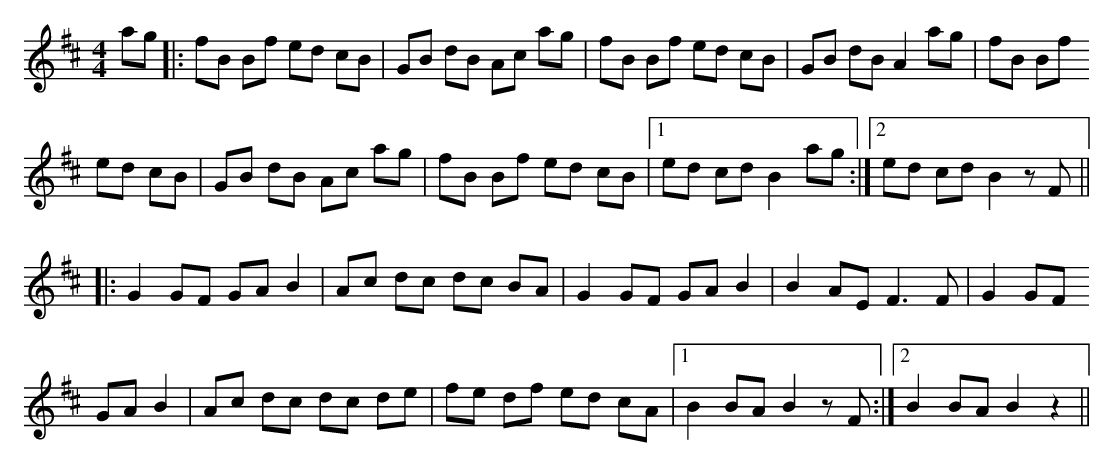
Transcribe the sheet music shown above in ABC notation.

X:1
M:4/4
K:Bmin
ag|:fB Bf ed cB|GB dB Ac ag|fB Bf ed cB|GB dB A2 ag|fB Bf
ed cB|GB dB Ac ag|fB Bf ed cB|1 ed cd B2 ag:|2 ed cd B2 zF||
|:G2 GF GA B2|Ac dc dc BA|G2 GF GA B2|B2 AE F3 F|G2 GF
GA B2|Ac dc dc de|fe df ed cA|1 B2 BA B2 z F:|2 B2 BA B2 z2||
